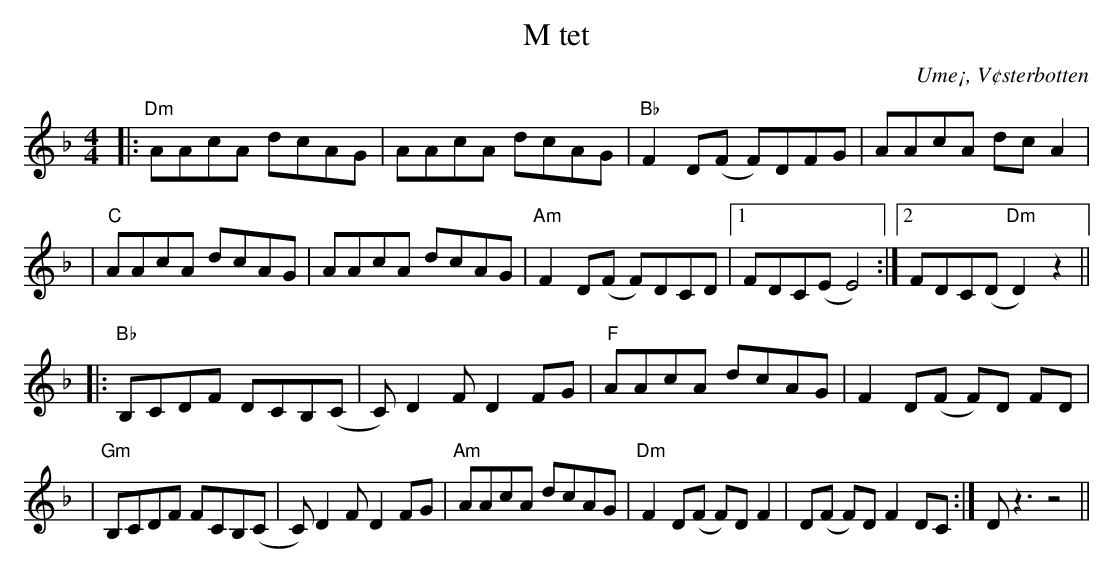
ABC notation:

X:1
T:M tet
O:Ume¡, V¢sterbotten
M:4/4
L:1/8
K:Dm
|: "Dm" AAcA dcAG | AAcA dcAG | "Bb" F2D(F F)DFG | AAcA dcA2 |
|"C" AAcA dcAG | AAcA dcAG |"Am" F2D(F F)DCD |1 FDC(E E4) :|2 FDC(D "Dm"D2)z2 ||
|:"Bb"B,CDF DCB,(C | C)D2F D2FG |"F" AAcA dcAG | F2 D(F F)D FD |
|"Gm" B,CDF FCB,(C | C)D2F D2FG |"Am" AAcA dcAG | "Dm" F2D(F F)DF2 |D(F F)D F2 DC:|Dz3 z4 ||
